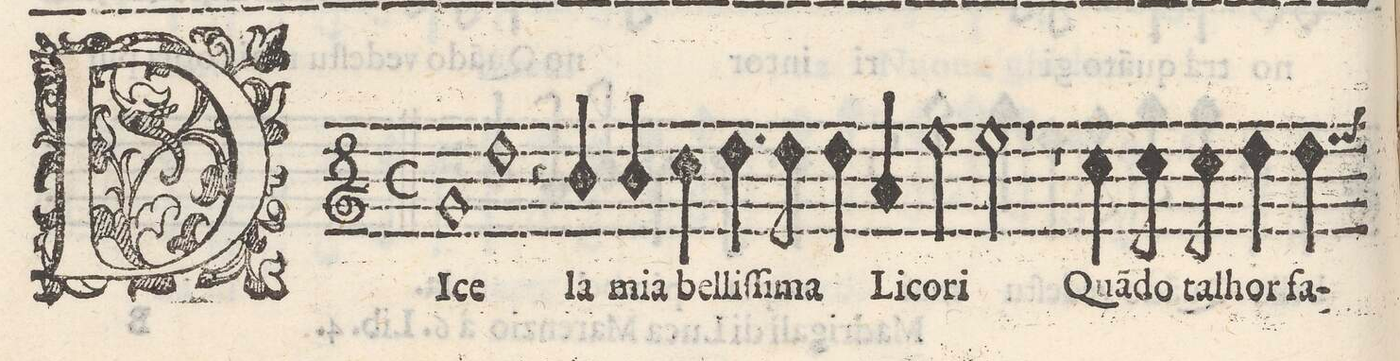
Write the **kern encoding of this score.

**kern	**text
*I"CANTO	*
*clefG2	*
*k[]	*
*met(C)	*
*M2/1	*
1g	DI-
1dd	-ce
=2-	=2-
4r	.
4b/	la
4b/	mia
4cc\	bel-
4.dd\	-liſ-
8dd\	-ſi-
4dd\	-ma
4a/	Li-
=3-	=3-
2ee\	-co-
2ee\	-ri
1r	.
=4-	=4-
1r	.
4cc\	Quã(n)-
8cc\	-do
8cc\	tal-
4dd\	-hor
4dd\	fa-
*custos:ee	*
=5-	=5-
*-	*-
